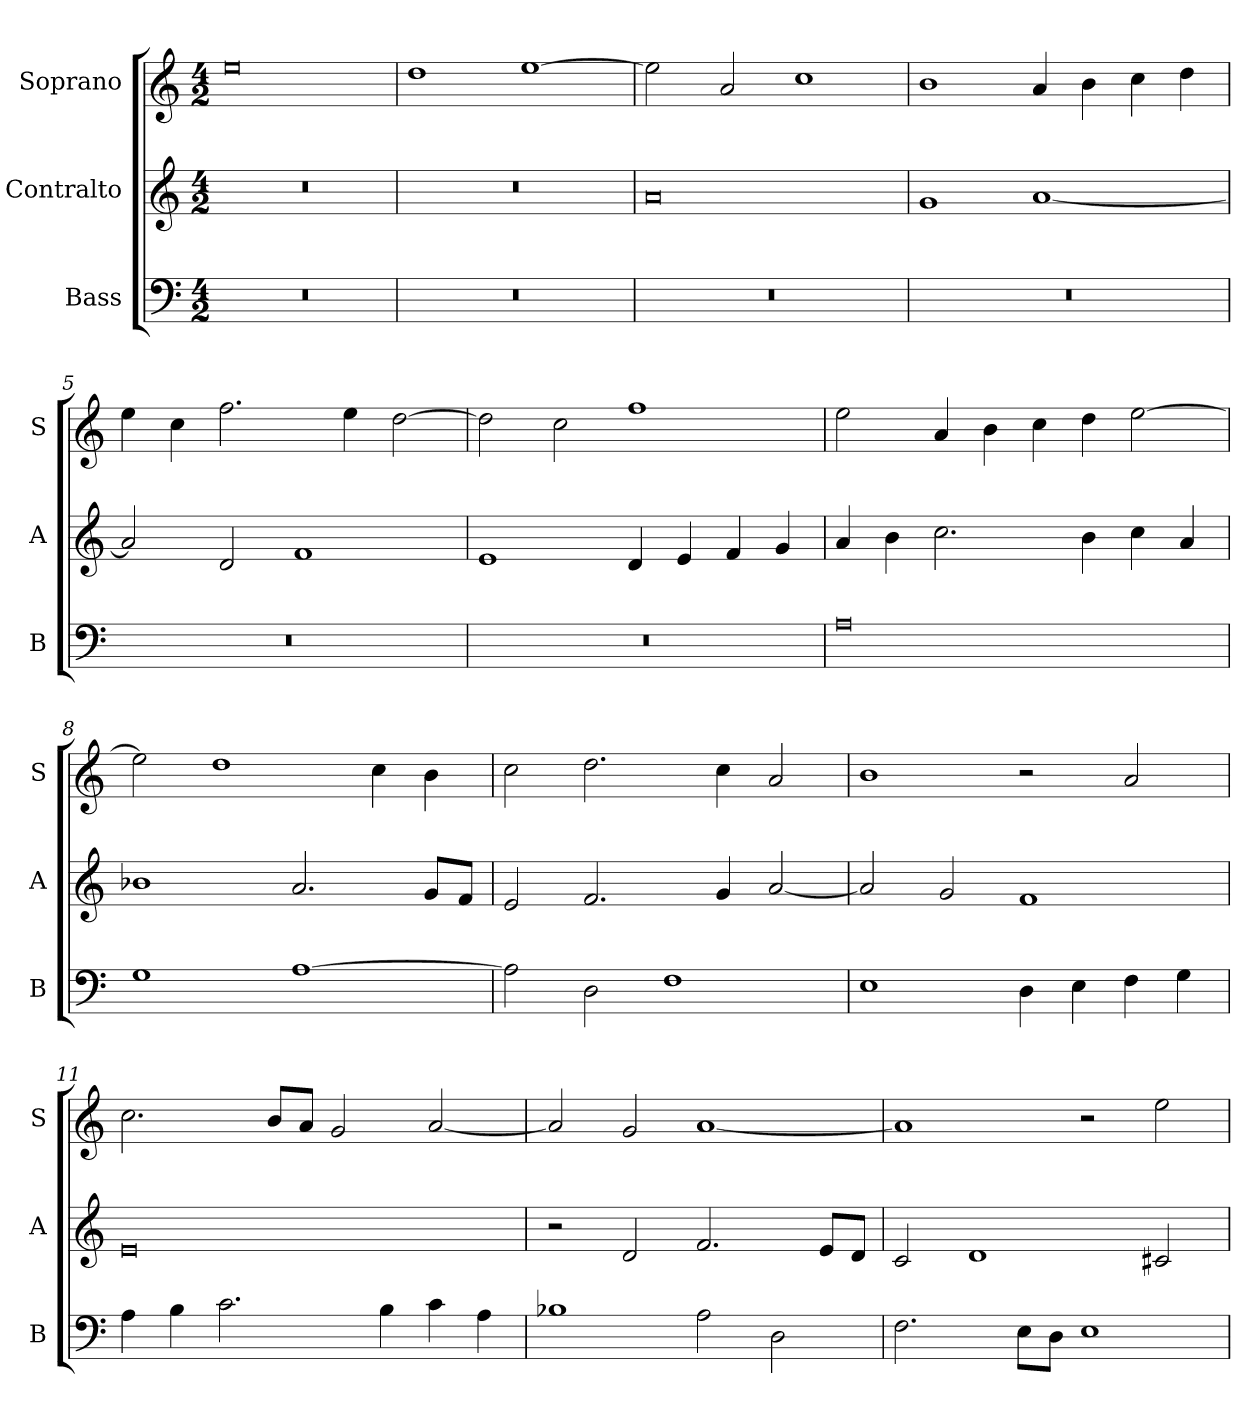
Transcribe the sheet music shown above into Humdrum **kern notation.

**kern	**kern	**kern
*part3	*part2	*part1
*staff3	*staff2	*staff1
*I"Bass	*I"Contralto	*I"Soprano
*I'B	*I'A	*I'S
*clefF4	*clefG2	*clefG2
*k[]	*k[]	*k[]
*D:dor	*D:dor	*D:dor
*M4/2	*M4/2	*M4/2
=1	=1	=1
0r	0r	0ee
=2	=2	=2
0r	0r	1dd
.	.	[1ee
=3	=3	=3
0r	0a	2ee]
.	.	2a
.	.	1cc
=4	=4	=4
0r	1g	1b
.	[1a	4a
.	.	4b
.	.	4cc
.	.	4dd
=5	=5	=5
0r	2a]	4ee
.	.	4cc
.	2d	2.ff
.	1f	.
.	.	4ee
.	.	[2dd
=6	=6	=6
0r	1e	2dd]
.	.	2cc
.	4d	1ff
.	4e	.
.	4f	.
.	4g	.
=7	=7	=7
0A	4a	2ee
.	4b	.
.	2.cc	4a
.	.	4b
.	.	4cc
.	4b	4dd
.	4cc	[2ee
.	4a	.
=8	=8	=8
1G	1b-X	2ee]
.	.	1dd
[1A	2.a	.
.	.	4cc
.	8g/L	4b
.	8f/J	.
=9	=9	=9
2A]	2e	2cc
2D	2.f	2.dd
1F	.	.
.	4g	4cc
.	[2a	2a
=10	=10	=10
1E	2a]	1b
.	2g	.
4D	1f	2r
4E	.	.
4F	.	2a
4G	.	.
=11	=11	=11
4A	0e	2.cc
4B	.	.
2.c	.	.
.	.	8b/L
.	.	8a/J
.	.	2g
4B	.	.
4c	.	[2a
4A	.	.
=12	=12	=12
1B-X	2r	2a]
.	2d	2g
2A	2.f	[1a
2D	.	.
.	8e/L	.
.	8d/J	.
=13	=13	=13
2.F	2c	1a]
.	1d	.
8E\L	.	.
8D\J	.	.
1E	.	2r
.	2c#X	2ee
=	=	=
*-	*-	*-
